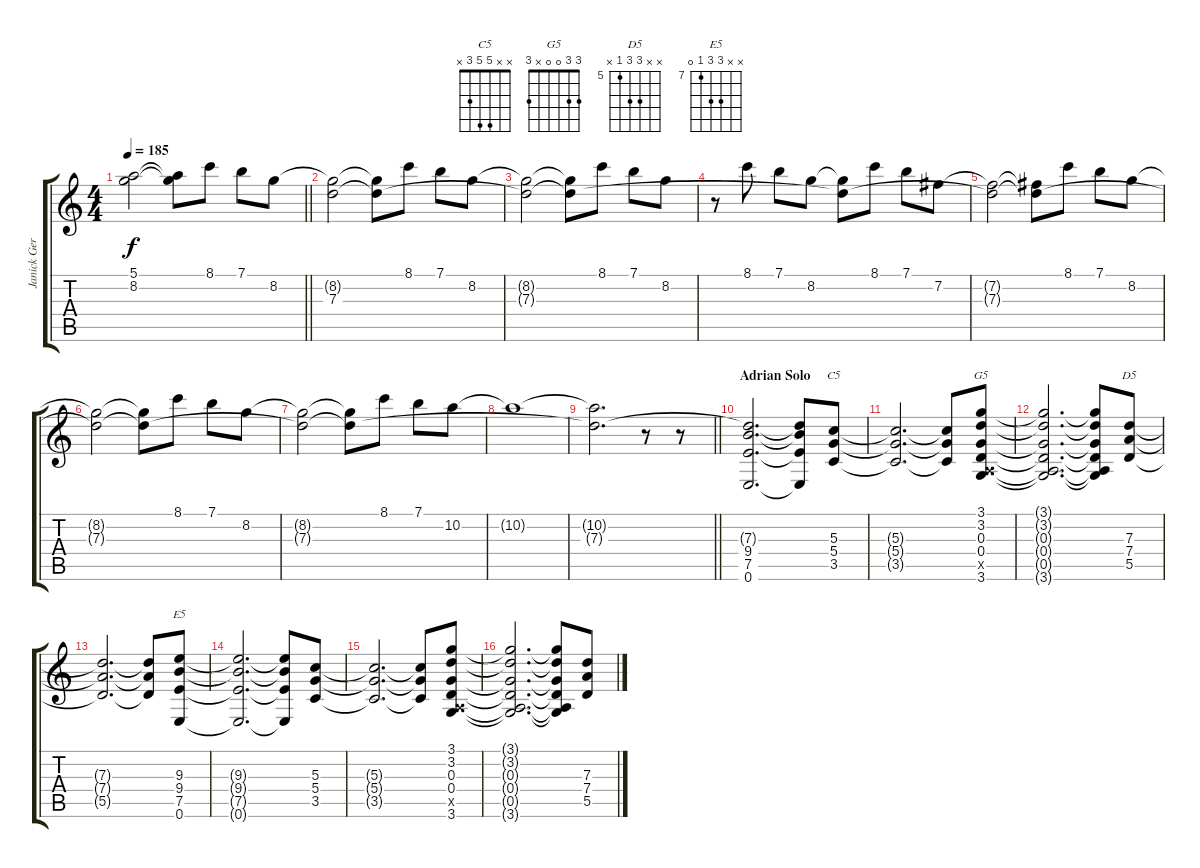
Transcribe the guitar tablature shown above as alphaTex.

\track ("Janick Gers" "Janick Ger") {instrument overdrivenguitar}
\staff {score tabs}
\tuning (E4 B3 G3 D3 A2 E2) {hide}
\chord ("C5" x x 5 5 3 x)
\chord ("G5" 3 3 0 0 x 3)
\chord ("D5" x x 7 7 5 x) {firstfret 5}
\chord ("E5" x x 9 9 7 0) {firstfret 7}
\ts (4 4)
\tempo 185
\clef g2
\barLineRight lightlight
\ks c
(5.1{t} 8.2{t}).2{dy f} (5.1{t} 8.2{t}).8 8.1.8 7.1.8 8.2.8 |
(8.2{t} 7.3{t}).2 (8.2{t} 7.3{t}).8 8.1.8 7.1.8 8.2.8 |
(8.2{t} 7.3{t}).2 (8.2{t} 7.3{t}).8 8.1.8 7.1.8 8.2.8 |
r.8 8.1.8 7.1.8 8.2.8 (8.2{t} 7.3{t}).8 8.1.8 7.1.8 7.2.8 |
(7.2{t} 7.3{t}).2 (7.2{t} 7.3{t}).8 8.1.8 7.1.8 8.2.8 |
(8.2{t} 7.3{t}).2 (8.2{t} 7.3{t}).8 8.1.8 7.1.8 8.2.8 |
(8.2{t} 7.3{t}).2 (8.2{t} 7.3{t}).8 8.1.8 7.1.8 10.2.8 |
10.2{t}.1 |
\barLineRight lightlight
(10.2{t} 7.3{t}).2{d} r.8 r.8 |
\section ("" "Adrian Solo")
(7.3{t} 9.4 7.5 0.6).2{d} (7.3{t} 9.4{t} 7.5{t} 0.6{t}).8 (5.3 5.4 3.5).8{ch "C5"} |
(5.3{t} 5.4{t} 3.5{t}).2{d} (5.3{t} 5.4{t} 3.5{t}).8 (3.1 3.2 0.3 0.4 0.5{x} 3.6).8{ch "G5"} |
(3.1{t} 3.2{t} 0.3{t} 0.4{t} 0.5{t} 3.6{t}).2{d} (3.1{t} 3.2{t} 0.3{t} 0.4{t} 0.5{t} 3.6{t}).8 (7.3 7.4 5.5).8{ch "D5"} |
(7.3{t} 7.4{t} 5.5{t}).2{d} (7.3{t} 7.4{t} 5.5{t}).8 (9.3 9.4 7.5 0.6).8{ch "E5"} |
(9.3{t} 9.4{t} 7.5{t} 0.6{t}).2{d} (9.3{t} 9.4{t} 7.5{t} 0.6{t}).8 (5.3 5.4 3.5).8 |
(5.3{t} 5.4{t} 3.5{t}).2{d} (5.3{t} 5.4{t} 3.5{t}).8 (3.1 3.2 0.3 0.4 0.5{x} 3.6).8 |
(3.1{t} 3.2{t} 0.3{t} 0.4{t} 0.5{t} 3.6{t}).2{d} (3.1{t} 3.2{t} 0.3{t} 0.4{t} 0.5{t} 3.6{t}).8 (7.3 7.4 5.5).8
